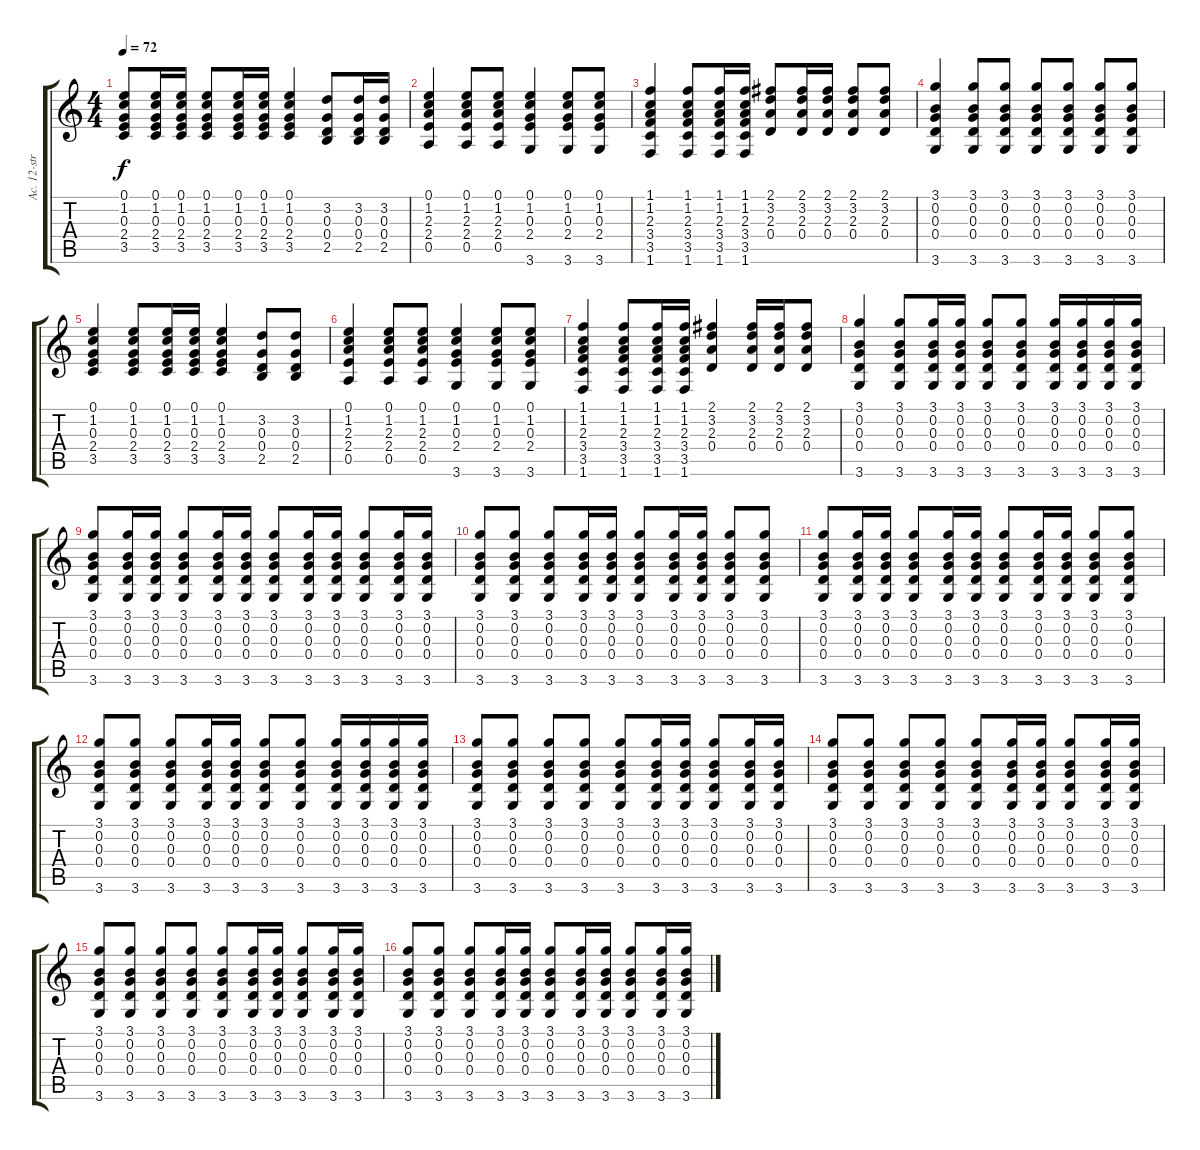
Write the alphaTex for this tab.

\track ("Ac. 12-str. Gtr." "Ac. 12-str") {instrument acousticguitarsteel}
\staff {score tabs}
\tuning (E4 B3 G3 D3 A2 E2) {hide}
\ts (4 4)
\tempo 72
\clef g2
\ks c
(0.1 1.2 0.3 2.4 3.5).8{dy f} (0.1 1.2 0.3 2.4 3.5).16 (0.1 1.2 0.3 2.4 3.5).16 (0.1 1.2 0.3 2.4 3.5).8 (0.1 1.2 0.3 2.4 3.5).16 (0.1 1.2 0.3 2.4 3.5).16 (0.1 1.2 0.3 2.4 3.5).4 (3.2 0.3 0.4 2.5).8 (3.2 0.3 0.4 2.5).16 (3.2 0.3 0.4 2.5).16 |
(0.1 1.2 2.3 2.4 0.5).4 (0.1 1.2 2.3 2.4 0.5).8 (0.1 1.2 2.3 2.4 0.5).8 (0.1 1.2 0.3 2.4 3.6).4 (0.1 1.2 0.3 2.4 3.6).8 (0.1 1.2 0.3 2.4 3.6).8 |
(1.1 1.2 2.3 3.4 3.5 1.6).4 (1.1 1.2 2.3 3.4 3.5 1.6).8 (1.1 1.2 2.3 3.4 3.5 1.6).16 (1.1 1.2 2.3 3.4 3.5 1.6).16 (2.1 3.2 2.3 0.4).8 (2.1 3.2 2.3 0.4).16 (2.1 3.2 2.3 0.4).16 (2.1 3.2 2.3 0.4).8 (2.1 3.2 2.3 0.4).8 |
(3.1 0.2 0.3 0.4 3.6).4 (3.1 0.2 0.3 0.4 3.6).8 (3.1 0.2 0.3 0.4 3.6).8 (3.1 0.2 0.3 0.4 3.6).8 (3.1 0.2 0.3 0.4 3.6).8 (3.1 0.2 0.3 0.4 3.6).8 (3.1 0.2 0.3 0.4 3.6).8 |
(0.1 1.2 0.3 2.4 3.5).4 (0.1 1.2 0.3 2.4 3.5).8 (0.1 1.2 0.3 2.4 3.5).16 (0.1 1.2 0.3 2.4 3.5).16 (0.1 1.2 0.3 2.4 3.5).4 (3.2 0.3 0.4 2.5).8 (3.2 0.3 0.4 2.5).8 |
(0.1 1.2 2.3 2.4 0.5).4 (0.1 1.2 2.3 2.4 0.5).8 (0.1 1.2 2.3 2.4 0.5).8 (0.1 1.2 0.3 2.4 3.6).4 (0.1 1.2 0.3 2.4 3.6).8 (0.1 1.2 0.3 2.4 3.6).8 |
(1.1 1.2 2.3 3.4 3.5 1.6).4 (1.1 1.2 2.3 3.4 3.5 1.6).8 (1.1 1.2 2.3 3.4 3.5 1.6).16 (1.1 1.2 2.3 3.4 3.5 1.6).16 (2.1 3.2 2.3 0.4).4 (2.1 3.2 2.3 0.4).16 (2.1 3.2 2.3 0.4).16 (2.1 3.2 2.3 0.4).8 |
(3.1 0.2 0.3 0.4 3.6).4 (3.1 0.2 0.3 0.4 3.6).8 (3.1 0.2 0.3 0.4 3.6).16 (3.1 0.2 0.3 0.4 3.6).16 (3.1 0.2 0.3 0.4 3.6).8 (3.1 0.2 0.3 0.4 3.6).8 (3.1 0.2 0.3 0.4 3.6).16 (3.1 0.2 0.3 0.4 3.6).16 (3.1 0.2 0.3 0.4 3.6).16 (3.1 0.2 0.3 0.4 3.6).16 |
(3.1 0.2 0.3 0.4 3.6).8 (3.1 0.2 0.3 0.4 3.6).16 (3.1 0.2 0.3 0.4 3.6).16 (3.1 0.2 0.3 0.4 3.6).8 (3.1 0.2 0.3 0.4 3.6).16 (3.1 0.2 0.3 0.4 3.6).16 (3.1 0.2 0.3 0.4 3.6).8 (3.1 0.2 0.3 0.4 3.6).16 (3.1 0.2 0.3 0.4 3.6).16 (3.1 0.2 0.3 0.4 3.6).8 (3.1 0.2 0.3 0.4 3.6).16 (3.1 0.2 0.3 0.4 3.6).16 |
(3.1 0.2 0.3 0.4 3.6).8 (3.1 0.2 0.3 0.4 3.6).8 (3.1 0.2 0.3 0.4 3.6).8 (3.1 0.2 0.3 0.4 3.6).16 (3.1 0.2 0.3 0.4 3.6).16 (3.1 0.2 0.3 0.4 3.6).8 (3.1 0.2 0.3 0.4 3.6).16 (3.1 0.2 0.3 0.4 3.6).16 (3.1 0.2 0.3 0.4 3.6).8 (3.1 0.2 0.3 0.4 3.6).8 |
(3.1 0.2 0.3 0.4 3.6).8 (3.1 0.2 0.3 0.4 3.6).16 (3.1 0.2 0.3 0.4 3.6).16 (3.1 0.2 0.3 0.4 3.6).8 (3.1 0.2 0.3 0.4 3.6).16 (3.1 0.2 0.3 0.4 3.6).16 (3.1 0.2 0.3 0.4 3.6).8 (3.1 0.2 0.3 0.4 3.6).16 (3.1 0.2 0.3 0.4 3.6).16 (3.1 0.2 0.3 0.4 3.6).8 (3.1 0.2 0.3 0.4 3.6).8 |
(3.1 0.2 0.3 0.4 3.6).8 (3.1 0.2 0.3 0.4 3.6).8 (3.1 0.2 0.3 0.4 3.6).8 (3.1 0.2 0.3 0.4 3.6).16 (3.1 0.2 0.3 0.4 3.6).16 (3.1 0.2 0.3 0.4 3.6).8 (3.1 0.2 0.3 0.4 3.6).8 (3.1 0.2 0.3 0.4 3.6).16 (3.1 0.2 0.3 0.4 3.6).16 (3.1 0.2 0.3 0.4 3.6).16 (3.1 0.2 0.3 0.4 3.6).16 |
(3.1 0.2 0.3 0.4 3.6).8 (3.1 0.2 0.3 0.4 3.6).8 (3.1 0.2 0.3 0.4 3.6).8 (3.1 0.2 0.3 0.4 3.6).8 (3.1 0.2 0.3 0.4 3.6).8 (3.1 0.2 0.3 0.4 3.6).16 (3.1 0.2 0.3 0.4 3.6).16 (3.1 0.2 0.3 0.4 3.6).8 (3.1 0.2 0.3 0.4 3.6).16 (3.1 0.2 0.3 0.4 3.6).16 |
(3.1 0.2 0.3 0.4 3.6).8 (3.1 0.2 0.3 0.4 3.6).8 (3.1 0.2 0.3 0.4 3.6).8 (3.1 0.2 0.3 0.4 3.6).8 (3.1 0.2 0.3 0.4 3.6).8 (3.1 0.2 0.3 0.4 3.6).16 (3.1 0.2 0.3 0.4 3.6).16 (3.1 0.2 0.3 0.4 3.6).8 (3.1 0.2 0.3 0.4 3.6).16 (3.1 0.2 0.3 0.4 3.6).16 |
(3.1 0.2 0.3 0.4 3.6).8 (3.1 0.2 0.3 0.4 3.6).8 (3.1 0.2 0.3 0.4 3.6).8 (3.1 0.2 0.3 0.4 3.6).8 (3.1 0.2 0.3 0.4 3.6).8 (3.1 0.2 0.3 0.4 3.6).16 (3.1 0.2 0.3 0.4 3.6).16 (3.1 0.2 0.3 0.4 3.6).8 (3.1 0.2 0.3 0.4 3.6).16 (3.1 0.2 0.3 0.4 3.6).16 |
(3.1 0.2 0.3 0.4 3.6).8 (3.1 0.2 0.3 0.4 3.6).8 (3.1 0.2 0.3 0.4 3.6).8 (3.1 0.2 0.3 0.4 3.6).16 (3.1 0.2 0.3 0.4 3.6).16 (3.1 0.2 0.3 0.4 3.6).8 (3.1 0.2 0.3 0.4 3.6).16 (3.1 0.2 0.3 0.4 3.6).16 (3.1 0.2 0.3 0.4 3.6).8 (3.1 0.2 0.3 0.4 3.6).16 (3.1 0.2 0.3 0.4 3.6).16
